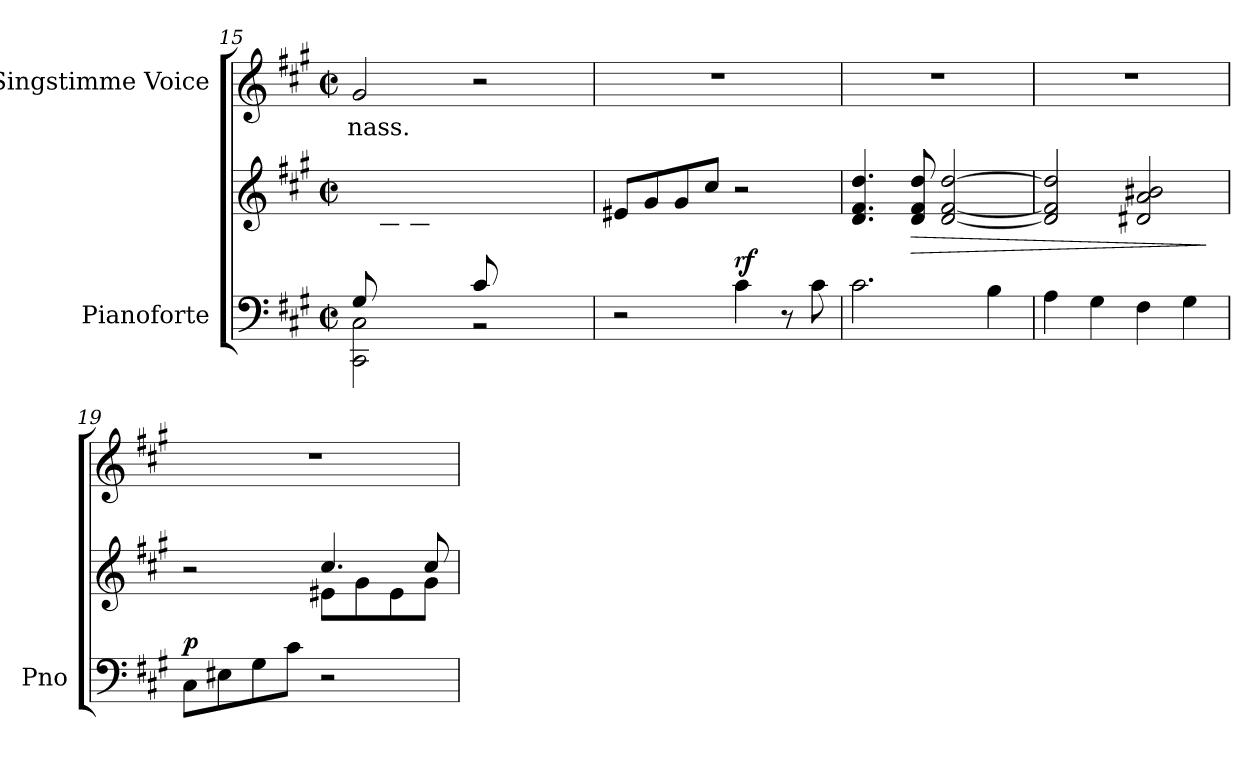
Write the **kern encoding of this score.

**kern	**kern	**dynam	**kern	**text
*part2	*part2	*part2	*part1	*part1
*staff3	*staff2	*staff2/3	*staff1	*staff1
*I"Pianoforte	*	*	*I"Singstimme Voice	*
*I'Pno	*	*	*	*
*clefF4	*clefG2	*	*clefG2	*
*k[f#c#g#]	*k[f#c#g#]	*	*k[f#c#g#]	*
*M2/2	*M2/2	*	*M2/2	*
*met(c|)	*met(c|)	*	*met(c|)	*
=15	=15	=15	=15	=15
*^	*	*	*	*
8G#/L	2CC#\ 2C#\	8ryy	.	2g#/	nass.
4.ryy	.	8c#\	.	.	.
.	.	8c#\	.	.	.
.	.	8e#X\J	.	.	.
8c#/L	2r	8ryy	.	2r	.
4.ryy	.	8e#\	.	.	.
.	.	8e#\	.	.	.
.	.	8g#\J	.	.	.
*v	*v	*	*	*	*
=16	=16	=16	=16	=16
2r	8e#X/L	.	1r	.
.	8g#/	.	.	.
.	8g#/	.	.	.
.	8cc#/J	.	.	.
!	!	!LO:DY:a=2	!	!
4c#\	2r	rf	.	.
8r	.	.	.	.
8c#\	.	.	.	.
=17	=17	=17	=17	=17
2.c#\	4.d/ 4.f#/ 4.dd/	.	1r	.
!	!	!LO:HP:b	!	!
.	8d/ 8f#/ 8dd/	>	.	.
.	[2d/ [2f#/ [2dd/	.	.	.
4B\	.	.	.	.
=18	=18	=18	=18	=18
4A\	2d/] 2f#/] 2dd/]	.	1r	.
4G#\	.	.	.	.
4F#\	2d#X/ 2a/ 2b#X/	.	.	.
4G#\	.	.	.	.
.	.	]	.	.
=19	=19	=19	=19	=19
*	*^	*	*	*
!	!	!	!LO:DY:a=2	!	!
8C#\L	2r	2ryy	p	1r	.
8E#X\	.	.	.	.	.
8G#\	.	.	.	.	.
8c#\J	.	.	.	.	.
2r	4.cc#/	8e#X\L	.	.	.
.	.	8g#\	.	.	.
.	.	8e#\	.	.	.
.	8cc#/	8g#\J	.	.	.
*	*v	*v	*	*	*
=	=	=	=	=
*-	*-	*-	*-	*-
